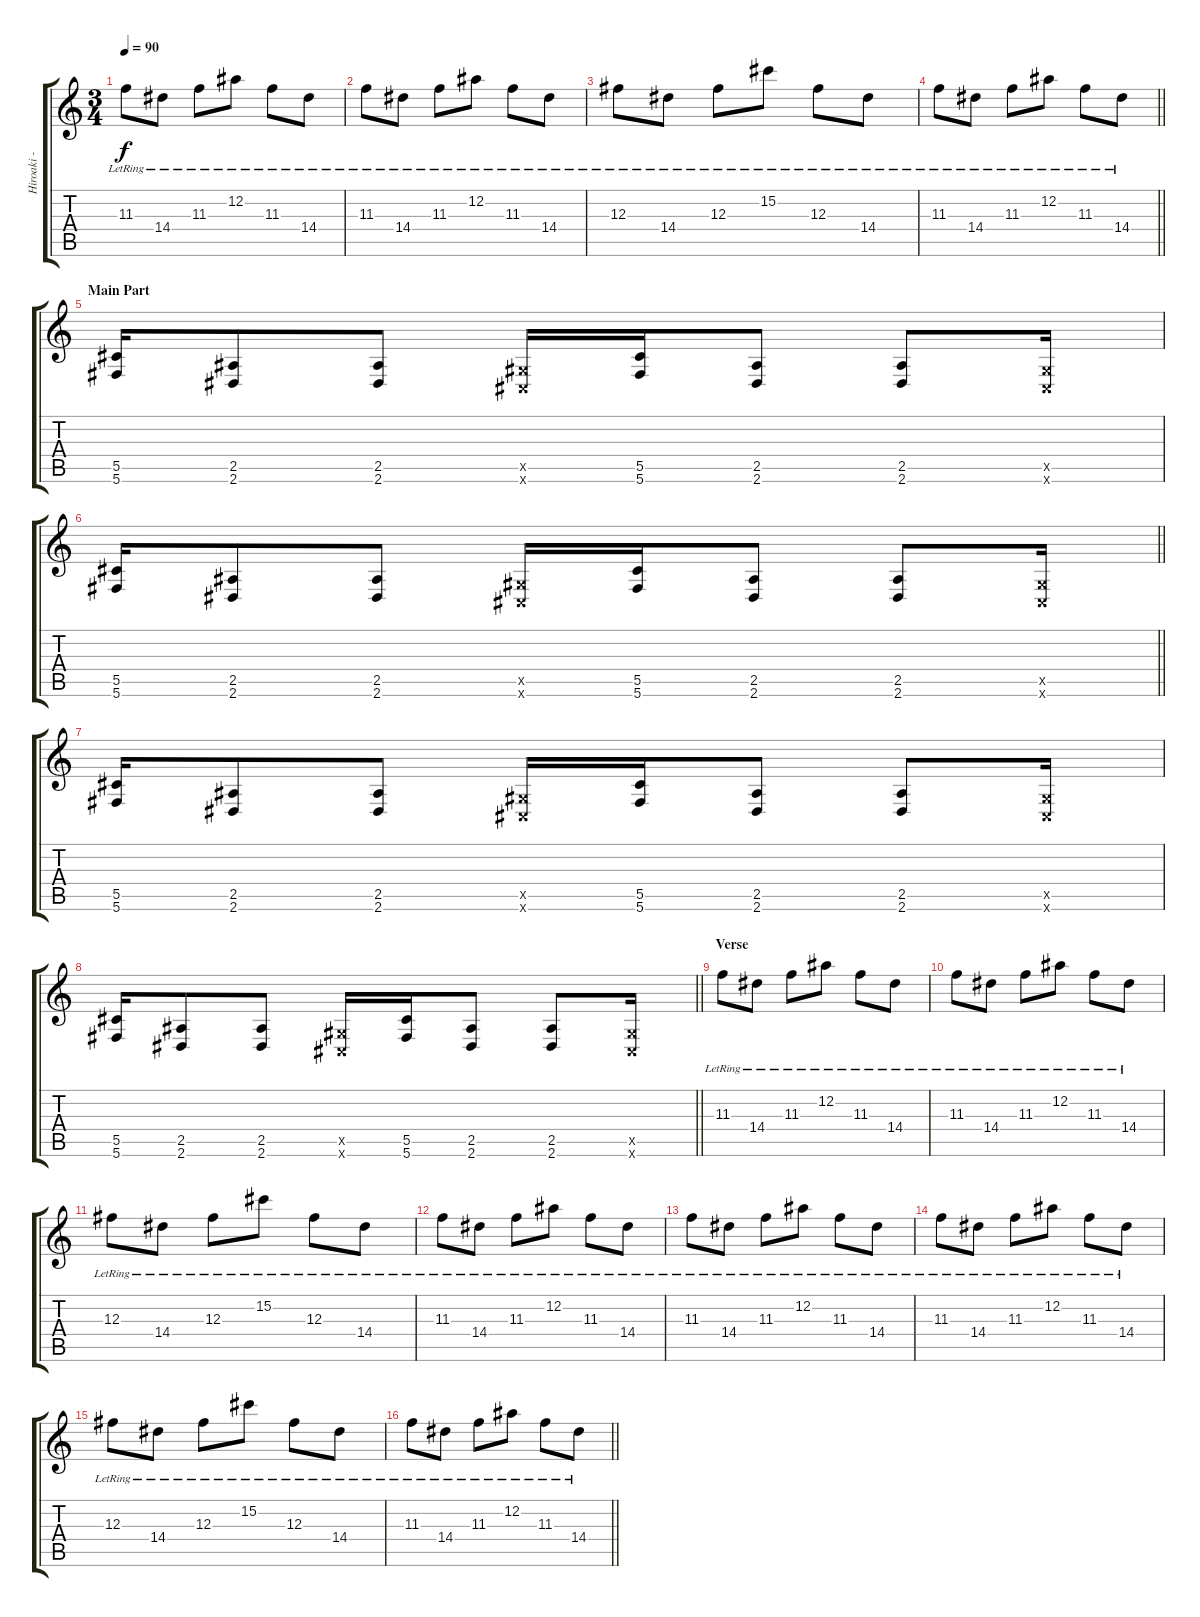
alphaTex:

\track ("Hiroaki - Guitar" "Hiroaki - ") {instrument distortionguitar}
\staff {score tabs}
\tuning (Eb4 Bb3 Gb3 Db3 Ab2 Db2) {hide}
\ts (3 4)
\tempo 90
\clef g2
\ks c
11.3{lr}.8{dy f} 14.4{lr}.8 11.3{lr}.8 12.2{lr}.8 11.3{lr}.8 14.4{lr}.8 |
11.3{lr}.8 14.4{lr}.8 11.3{lr}.8 12.2{lr}.8 11.3{lr}.8 14.4{lr}.8 |
12.3{lr}.8 14.4{lr}.8 12.3{lr}.8 15.2{lr}.8 12.3{lr}.8 14.4{lr}.8 |
\barLineRight lightlight
11.3{lr}.8 14.4{lr}.8 11.3{lr}.8 12.2{lr}.8 11.3{lr}.8 14.4{lr}.8 |
\section ("" "Main Part")
(5.5 5.6).16{volume 13 instrument distortionguitar} (2.5 2.6).8 (2.5 2.6).8 (0.5{x} 0.6{x}).16 (5.5 5.6).16 (2.5 2.6).8 (2.5 2.6).8 (0.5{x} 0.6{x}).16 |
\barLineRight lightlight
(5.5 5.6).16 (2.5 2.6).8 (2.5 2.6).8 (0.5{x} 0.6{x}).16 (5.5 5.6).16 (2.5 2.6).8 (2.5 2.6).8 (0.5{x} 0.6{x}).16 |
(5.5 5.6).16 (2.5 2.6).8 (2.5 2.6).8 (0.5{x} 0.6{x}).16 (5.5 5.6).16 (2.5 2.6).8 (2.5 2.6).8 (0.5{x} 0.6{x}).16 |
\barLineRight lightlight
(5.5 5.6).16 (2.5 2.6).8 (2.5 2.6).8 (0.5{x} 0.6{x}).16 (5.5 5.6).16 (2.5 2.6).8 (2.5 2.6).8 (0.5{x} 0.6{x}).16 |
\section ("" "Verse ")
11.3{lr}.8{volume 11 instrument distortionguitar} 14.4{lr}.8 11.3{lr}.8 12.2{lr}.8 11.3{lr}.8 14.4{lr}.8 |
11.3{lr}.8 14.4{lr}.8 11.3{lr}.8 12.2{lr}.8 11.3{lr}.8 14.4{lr}.8 |
12.3{lr}.8 14.4{lr}.8 12.3{lr}.8 15.2{lr}.8 12.3{lr}.8 14.4{lr}.8 |
11.3{lr}.8 14.4{lr}.8 11.3{lr}.8 12.2{lr}.8 11.3{lr}.8 14.4{lr}.8 |
11.3{lr}.8 14.4{lr}.8 11.3{lr}.8 12.2{lr}.8 11.3{lr}.8 14.4{lr}.8 |
11.3{lr}.8 14.4{lr}.8 11.3{lr}.8 12.2{lr}.8 11.3{lr}.8 14.4{lr}.8 |
12.3{lr}.8 14.4{lr}.8 12.3{lr}.8 15.2{lr}.8 12.3{lr}.8 14.4{lr}.8 |
\barLineRight lightlight
11.3{lr}.8 14.4{lr}.8 11.3{lr}.8 12.2{lr}.8 11.3{lr}.8 14.4{lr}.8
